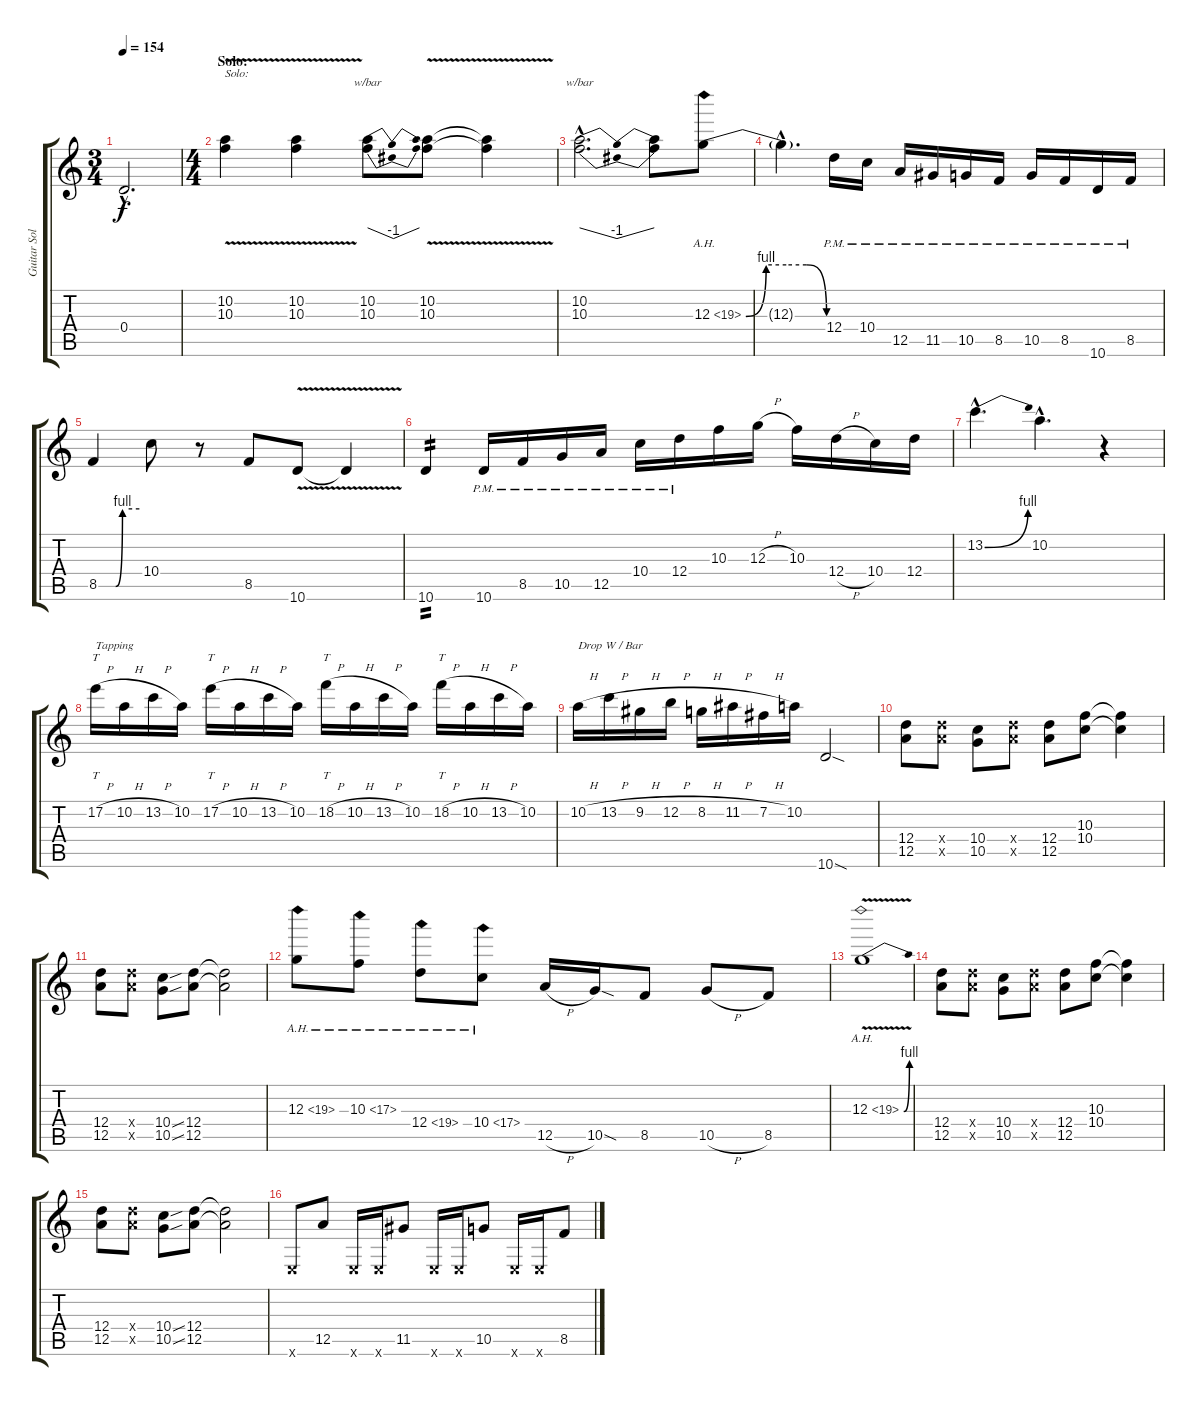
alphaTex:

\track ("Guitar Solo's" "Guitar Sol") {instrument distortionguitar}
\staff {score tabs}
\tuning (E4 B3 G3 D3 A2 E2) {hide}
\ts (3 4)
\tempo 154
\clef g2
\ks c
0.4{hac t}.2{d dy f} |
\ts (4 4)
\section ("" "Solo:")
(10.2{v} 10.3).4{txt "Solo:"} (10.2{v} 10.3).4 (10.2 10.3).8{tbe (dip default 0 0 30 -4 60 0)} (10.2{v} 10.3).8 (10.2{t} 10.3{t}).4 |
(10.2{hac} 10.3{hac}).2{d tbe (dip default 0 0 30 -4 60 0)} (10.2{t} 10.3{t}).8 12.3{be (custom 0 0 15 4 30 4 45 4 60 0) ah 7}.8 |
12.3{hac t}.4{d} 12.4{pm}.16 10.4{pm}.16 12.5{pm}.16 11.5{pm}.16 10.5{pm}.16 8.5{pm}.16 10.5{pm}.16 8.5{pm}.16 10.6{pm}.16 8.5{pm}.16 |
8.5{be (custom 0 0 25 0 35 4 60 4)}.4 10.4.8 r.8 8.5.8 10.6{v}.8 10.6{t}.4 |
10.6.4{tp 2} 10.6{pm}.16 8.5{pm}.16 10.5{pm}.16 12.5{pm}.16 10.4{pm}.16 12.4{pm}.16 10.3.16 12.3{h}.16 10.3.16 12.4{h}.16 10.4.16 12.4.16 |
13.2{be (bend 0 0 60 4) hac}.4{d} 10.2{hac}.4{d} r.4 |
17.2{h}.16{tt txt "Tapping"} 10.2{h}.16 13.2{h}.16 10.2.16 17.2{h}.16{tt} 10.2{h}.16 13.2{h}.16 10.2.16 18.2{h}.16{tt} 10.2{h}.16 13.2{h}.16 10.2.16 18.2{h}.16{tt} 10.2{h}.16 13.2{h}.16 10.2.16 |
10.2{h}.16{txt "Drop W / Bar"} 13.2{h}.16 9.2{h}.16 12.2{h}.16 8.2{h}.16 11.2{h}.16 7.2{h}.16 10.2.16 10.6{sod}.2 |
(12.4 12.5).8 (12.4{x} 12.5{x}).8 (10.4 10.5).8 (12.4{x} 12.5{x}).8 (12.4 12.5).8 (10.3 10.4).8 (10.3{t} 10.4{t}).4 |
(12.4 12.5).8 (12.4{x} 12.5{x}).8 (10.4{sou} 10.5{sou}).8 (12.4 12.5).8 (12.4{t} 12.5{t}).2 |
12.3{ah 7}.8 10.3{ah 7}.8 12.4{ah 7}.8 10.4{ah 7}.8 12.5{h}.16 10.5{sod}.16 8.5.8 10.5{h}.8 8.5.8 |
12.3{be (bend 0 0 60 4) ah 7 v}.1 |
(12.4 12.5).8 (12.4{x} 12.5{x}).8 (10.4 10.5).8 (12.4{x} 12.5{x}).8 (12.4 12.5).8 (10.3 10.4).8 (10.3{t} 10.4{t}).4 |
(12.4 12.5).8 (12.4{x} 12.5{x}).8 (10.4{sou} 10.5{sou}).8 (12.4 12.5).8 (12.4{t} 12.5{t}).2 |
0.6{x}.8 12.5.8 0.6{x}.16 0.6{x}.16 11.5.8 0.6{x}.16 0.6{x}.16 10.5.8 0.6{x}.16 0.6{x}.16 8.5.8
